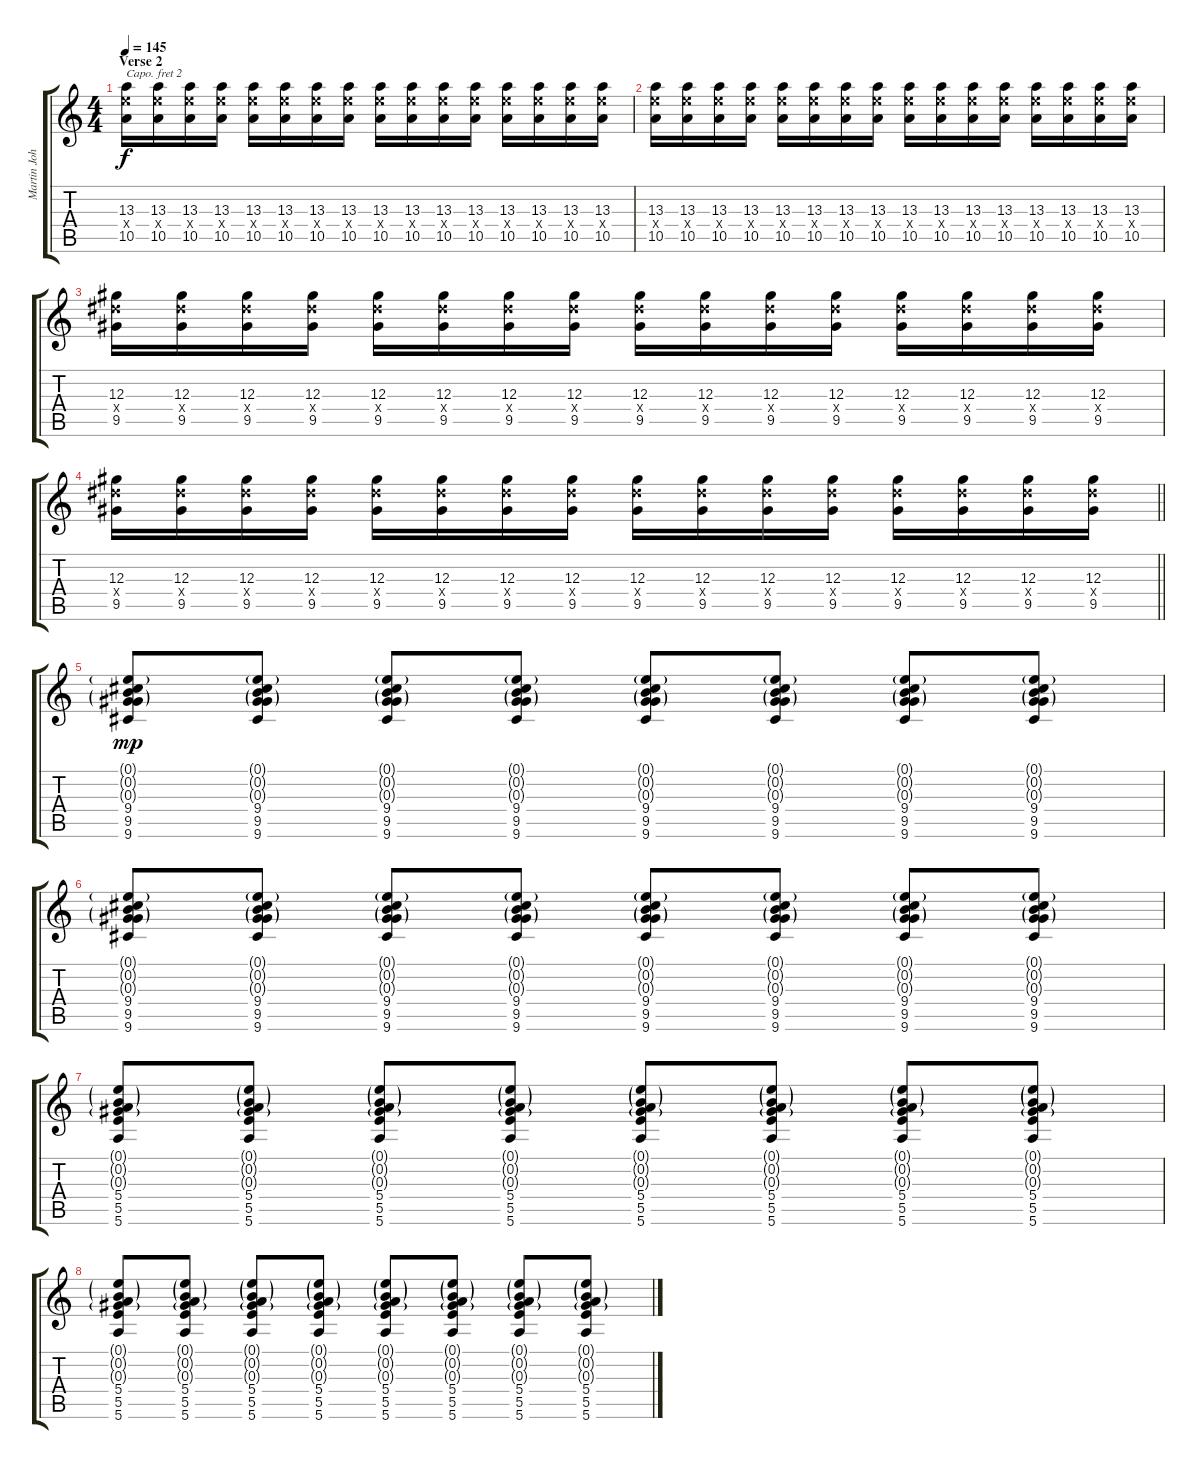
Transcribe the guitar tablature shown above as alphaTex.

\track ("Martin Johnson (Rhythm Guitar)" "Martin Joh") {instrument overdrivenguitar}
\staff {score tabs}
\capo 2
\tuning (D4 A3 Gb3 D3 A2 D2) {hide}
\ts (4 4)
\section ("" "Verse 2")
\tempo 145
\clef g2
\ks c
(13.3 12.4{x} 10.5).16{dy f} (13.3 12.4{x} 10.5).16 (13.3 12.4{x} 10.5).16 (13.3 12.4{x} 10.5).16 (13.3 12.4{x} 10.5).16 (13.3 12.4{x} 10.5).16 (13.3 12.4{x} 10.5).16 (13.3 12.4{x} 10.5).16 (13.3 12.4{x} 10.5).16 (13.3 12.4{x} 10.5).16 (13.3 12.4{x} 10.5).16 (13.3 12.4{x} 10.5).16 (13.3 12.4{x} 10.5).16 (13.3 12.4{x} 10.5).16 (13.3 12.4{x} 10.5).16 (13.3 12.4{x} 10.5).16 |
(13.3 12.4{x} 10.5).16 (13.3 12.4{x} 10.5).16 (13.3 12.4{x} 10.5).16 (13.3 12.4{x} 10.5).16 (13.3 12.4{x} 10.5).16 (13.3 12.4{x} 10.5).16 (13.3 12.4{x} 10.5).16 (13.3 12.4{x} 10.5).16 (13.3 12.4{x} 10.5).16 (13.3 12.4{x} 10.5).16 (13.3 12.4{x} 10.5).16 (13.3 12.4{x} 10.5).16 (13.3 12.4{x} 10.5).16 (13.3 12.4{x} 10.5).16 (13.3 12.4{x} 10.5).16 (13.3 12.4{x} 10.5).16 |
(12.3 11.4{x} 9.5).16 (12.3 11.4{x} 9.5).16 (12.3 11.4{x} 9.5).16 (12.3 11.4{x} 9.5).16 (12.3 11.4{x} 9.5).16 (12.3 11.4{x} 9.5).16 (12.3 11.4{x} 9.5).16 (12.3 11.4{x} 9.5).16 (12.3 11.4{x} 9.5).16 (12.3 11.4{x} 9.5).16 (12.3 11.4{x} 9.5).16 (12.3 11.4{x} 9.5).16 (12.3 11.4{x} 9.5).16 (12.3 11.4{x} 9.5).16 (12.3 11.4{x} 9.5).16 (12.3 11.4{x} 9.5).16 |
\barLineRight lightlight
(12.3 11.4{x} 9.5).16 (12.3 11.4{x} 9.5).16 (12.3 11.4{x} 9.5).16 (12.3 11.4{x} 9.5).16 (12.3 11.4{x} 9.5).16 (12.3 11.4{x} 9.5).16 (12.3 11.4{x} 9.5).16 (12.3 11.4{x} 9.5).16 (12.3 11.4{x} 9.5).16 (12.3 11.4{x} 9.5).16 (12.3 11.4{x} 9.5).16 (12.3 11.4{x} 9.5).16 (12.3 11.4{x} 9.5).16 (12.3 11.4{x} 9.5).16 (12.3 11.4{x} 9.5).16 (12.3 11.4{x} 9.5).16 |
(0.1{g} 0.2{g} 0.3{g} 9.4 9.5 9.6).8{dy mp instrument overdrivenguitar} (0.1{g} 0.2{g} 0.3{g} 9.4 9.5 9.6).8 (0.1{g} 0.2{g} 0.3{g} 9.4 9.5 9.6).8 (0.1{g} 0.2{g} 0.3{g} 9.4 9.5 9.6).8 (0.1{g} 0.2{g} 0.3{g} 9.4 9.5 9.6).8 (0.1{g} 0.2{g} 0.3{g} 9.4 9.5 9.6).8 (0.1{g} 0.2{g} 0.3{g} 9.4 9.5 9.6).8 (0.1{g} 0.2{g} 0.3{g} 9.4 9.5 9.6).8 |
(0.1{g} 0.2{g} 0.3{g} 9.4 9.5 9.6).8 (0.1{g} 0.2{g} 0.3{g} 9.4 9.5 9.6).8 (0.1{g} 0.2{g} 0.3{g} 9.4 9.5 9.6).8 (0.1{g} 0.2{g} 0.3{g} 9.4 9.5 9.6).8 (0.1{g} 0.2{g} 0.3{g} 9.4 9.5 9.6).8 (0.1{g} 0.2{g} 0.3{g} 9.4 9.5 9.6).8 (0.1{g} 0.2{g} 0.3{g} 9.4 9.5 9.6).8 (0.1{g} 0.2{g} 0.3{g} 9.4 9.5 9.6).8 |
(0.1{g} 0.2{g} 0.3{g} 5.4 5.5 5.6).8 (0.1{g} 0.2{g} 0.3{g} 5.4 5.5 5.6).8 (0.1{g} 0.2{g} 0.3{g} 5.4 5.5 5.6).8 (0.1{g} 0.2{g} 0.3{g} 5.4 5.5 5.6).8 (0.1{g} 0.2{g} 0.3{g} 5.4 5.5 5.6).8 (0.1{g} 0.2{g} 0.3{g} 5.4 5.5 5.6).8 (0.1{g} 0.2{g} 0.3{g} 5.4 5.5 5.6).8 (0.1{g} 0.2{g} 0.3{g} 5.4 5.5 5.6).8 |
(0.1{g} 0.2{g} 0.3{g} 5.4 5.5 5.6).8 (0.1{g} 0.2{g} 0.3{g} 5.4 5.5 5.6).8 (0.1{g} 0.2{g} 0.3{g} 5.4 5.5 5.6).8 (0.1{g} 0.2{g} 0.3{g} 5.4 5.5 5.6).8 (0.1{g} 0.2{g} 0.3{g} 5.4 5.5 5.6).8 (0.1{g} 0.2{g} 0.3{g} 5.4 5.5 5.6).8 (0.1{g} 0.2{g} 0.3{g} 5.4 5.5 5.6).8 (0.1{g} 0.2{g} 0.3{g} 5.4 5.5 5.6).8
